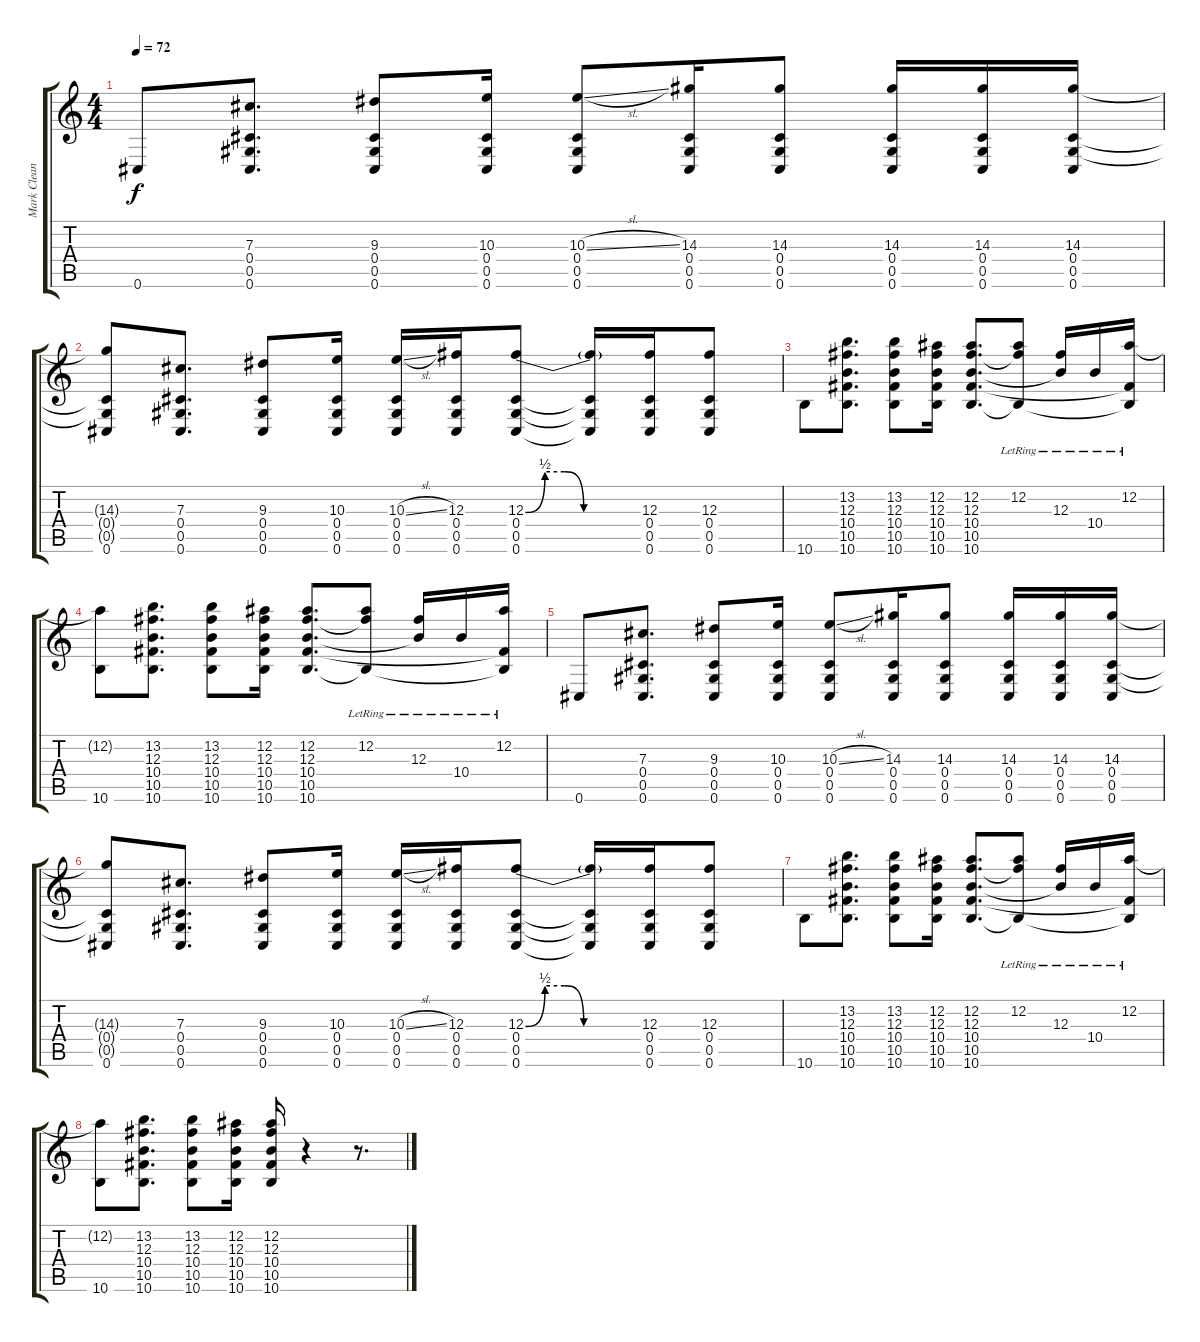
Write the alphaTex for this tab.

\track ("Mark Clean" "Mark Clean") {instrument electricguitarclean}
\staff {score tabs}
\tuning (Eb4 Bb3 Gb3 Db3 Ab2 Db2) {hide}
\ts (4 4)
\tempo 72
\clef g2
\ks c
0.6.8{dy f} (7.3 0.4 0.5 0.6).8{d} (9.3 0.4 0.5 0.6).8 (10.3 0.4 0.5 0.6).16 (10.3{sl} 0.4 0.5 0.6).8 (14.3 0.4 0.5 0.6).16 (14.3 0.4 0.5 0.6).8 (14.3 0.4 0.5 0.6).16 (14.3 0.4 0.5 0.6).16 (14.3 0.4 0.5 0.6).16 |
(14.3{t} 0.4{t} 0.5{t} 0.6).8 (7.3 0.4 0.5 0.6).8{d} (9.3 0.4 0.5 0.6).8 (10.3 0.4 0.5 0.6).16 (10.3{sl} 0.4 0.5 0.6).16 (12.3 0.4 0.5 0.6).16 (12.3{be (custom 0 0 10 2 20 2 30 0 60 0)} 0.4 0.5 0.6).8 (12.3{t} 0.4{t} 0.5{t} 0.6{t}).16 (12.3 0.4 0.5 0.6).16 (12.3 0.4 0.5 0.6).8 |
10.6.8 (13.2 12.3 10.4 10.5 10.6).8{d} (13.2 12.3 10.4 10.5 10.6).8 (12.2 12.3 10.4 10.5 10.6).16 (12.2 12.3 10.4 10.5 10.6).8{d} (12.2{lr} 12.3{t} 10.6{t}).8 (12.3{lr} 10.4{t}).16 10.4{lr}.16 (12.2{lr} 10.5{t} 10.6{t}).16 |
(12.2{t} 10.6).8 (13.2 12.3 10.4 10.5 10.6).8{d} (13.2 12.3 10.4 10.5 10.6).8 (12.2 12.3 10.4 10.5 10.6).16 (12.2 12.3 10.4 10.5 10.6).8{d} (12.2{lr} 12.3{t} 10.6{t}).8 (12.3{lr} 10.4{t}).16 10.4{lr}.16 (12.2{lr} 10.5{t} 10.6{t}).16 |
0.6.8 (7.3 0.4 0.5 0.6).8{d} (9.3 0.4 0.5 0.6).8 (10.3 0.4 0.5 0.6).16 (10.3{sl} 0.4 0.5 0.6).8 (14.3 0.4 0.5 0.6).16 (14.3 0.4 0.5 0.6).8 (14.3 0.4 0.5 0.6).16 (14.3 0.4 0.5 0.6).16 (14.3 0.4 0.5 0.6).16 |
(14.3{t} 0.4{t} 0.5{t} 0.6).8 (7.3 0.4 0.5 0.6).8{d} (9.3 0.4 0.5 0.6).8 (10.3 0.4 0.5 0.6).16 (10.3{sl} 0.4 0.5 0.6).16 (12.3 0.4 0.5 0.6).16 (12.3{be (custom 0 0 10 2 20 2 30 0 60 0)} 0.4 0.5 0.6).8 (12.3{t} 0.4{t} 0.5{t} 0.6{t}).16 (12.3 0.4 0.5 0.6).16 (12.3 0.4 0.5 0.6).8 |
10.6.8 (13.2 12.3 10.4 10.5 10.6).8{d} (13.2 12.3 10.4 10.5 10.6).8 (12.2 12.3 10.4 10.5 10.6).16 (12.2 12.3 10.4 10.5 10.6).8{d} (12.2{lr} 12.3{t} 10.6{t}).8 (12.3{lr} 10.4{t}).16 10.4{lr}.16 (12.2{lr} 10.5{t} 10.6{t}).16 |
(12.2{t} 10.6).8 (13.2 12.3 10.4 10.5 10.6).8{d} (13.2 12.3 10.4 10.5 10.6).8 (12.2 12.3 10.4 10.5 10.6).16 (12.2 12.3 10.4 10.5 10.6).16 r.4 r.8{d}
